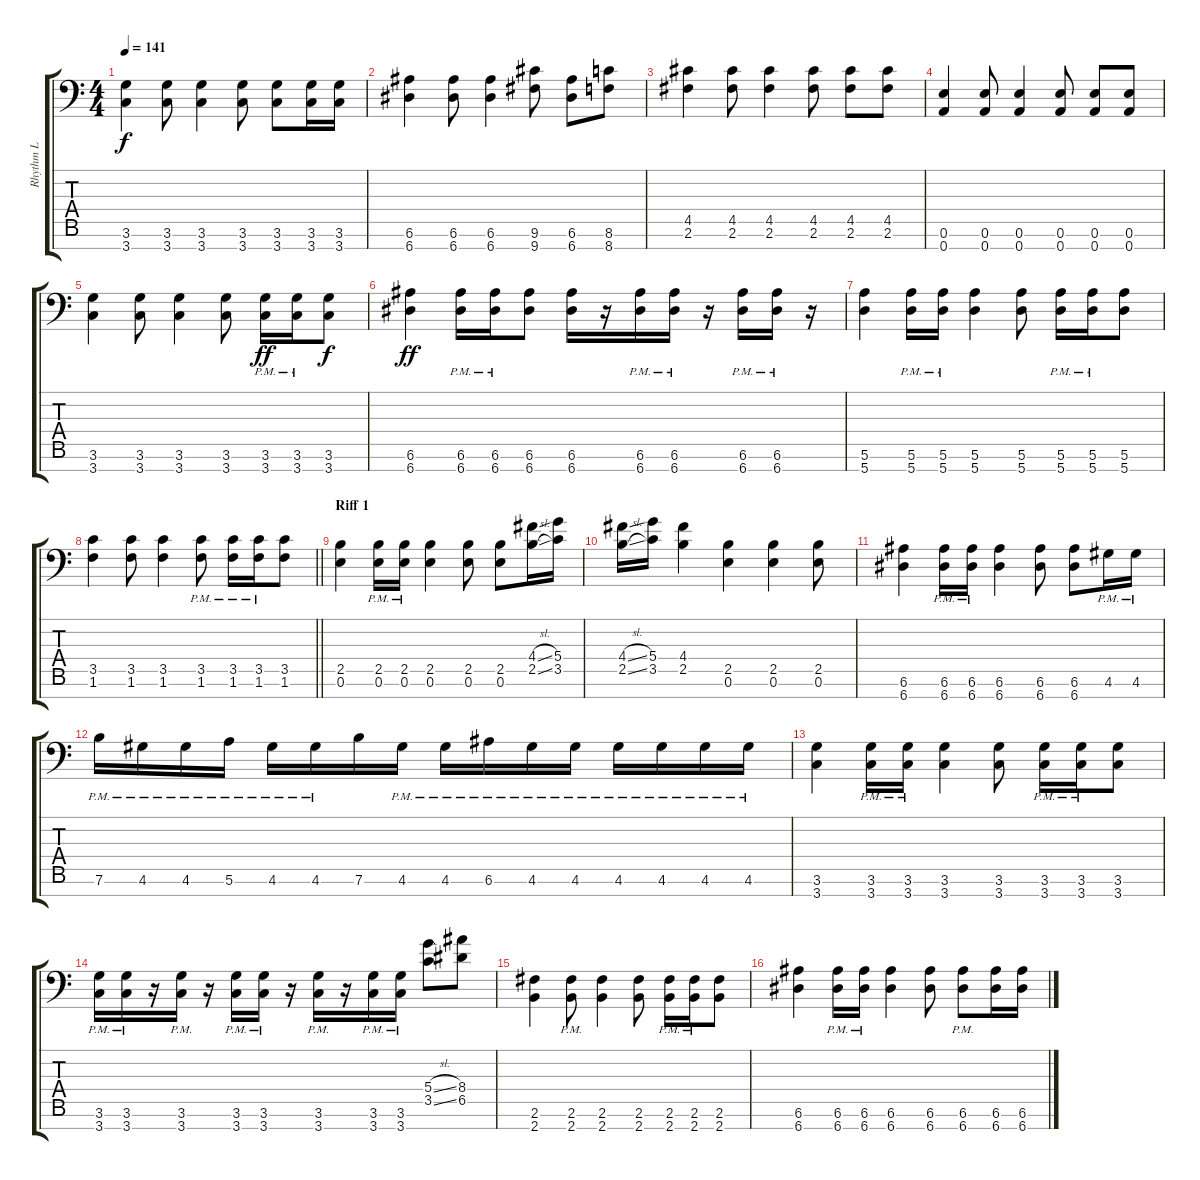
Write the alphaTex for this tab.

\track ("Rhythm L" "Rhythm L") {instrument distortionguitar}
\staff {score tabs}
\tuning (E4 B3 G3 D3 A2 E2 A1) {hide}
\ts (4 4)
\tempo 141
\clef f4
\ks c
(3.6 3.7).4{dy f} (3.6 3.7).8 (3.6 3.7).4 (3.6 3.7).8 (3.6 3.7).8 (3.6 3.7).16 (3.6 3.7).16 |
(6.6 6.7).4 (6.6 6.7).8 (6.6 6.7).4 (9.6 9.7).8 (6.6 6.7).8 (8.6 8.7).8 |
(4.5 2.6).4 (4.5 2.6).8 (4.5 2.6).4 (4.5 2.6).8 (4.5 2.6).8 (4.5 2.6).8 |
(0.6 0.7).4 (0.6 0.7).8 (0.6 0.7).4 (0.6 0.7).8 (0.6 0.7).8 (0.6 0.7).8 |
(3.6 3.7).4 (3.6 3.7).8 (3.6 3.7).4 (3.6 3.7).8 (3.6{pm} 3.7{pm}).16{dy ff} (3.6{pm} 3.7{pm}).16 (3.6 3.7).8{dy f} |
(6.6 6.7).4{dy ff} (6.6{pm} 6.7{pm}).16 (6.6{pm} 6.7{pm}).16 (6.6 6.7).8 (6.6 6.7).16 r.16 (6.6{pm} 6.7{pm}).16 (6.6{pm} 6.7{pm}).16 r.16 (6.6{pm} 6.7{pm}).16 (6.6{pm} 6.7{pm}).16 r.16 |
(5.6 5.7).4 (5.6{pm} 5.7{pm}).16 (5.6{pm} 5.7{pm}).16 (5.6 5.7).4 (5.6 5.7).8 (5.6{pm} 5.7{pm}).16 (5.6{pm} 5.7{pm}).16 (5.6 5.7).8 |
\barLineRight lightlight
(3.5 1.6).4 (3.5 1.6).8 (3.5 1.6).4 (3.5{pm} 1.6{pm}).8 (3.5{pm} 1.6{pm}).16 (3.5{pm} 1.6{pm}).16 (3.5 1.6).8 |
\section ("" "Riff 1")
(2.5 0.6).4 (2.5{pm} 0.6{pm}).16 (2.5{pm} 0.6{pm}).16 (2.5 0.6).4 (2.5 0.6).8 (2.5 0.6).8 (4.4{sl} 2.5{sl}).16 (5.4 3.5).16 |
(4.4{sl} 2.5{sl}).16 (5.4 3.5).16 (4.4 2.5).4 (2.5 0.6).4 (2.5 0.6).4 (2.5 0.6).8 |
(6.6 6.7).4 (6.6{pm} 6.7{pm}).16 (6.6{pm} 6.7{pm}).16 (6.6 6.7).4 (6.6 6.7).8 (6.6 6.7).8 4.6{pm}.16 4.6{pm}.16 |
7.6{pm}.16 4.6{pm}.16 4.6{pm}.16 5.6{pm}.16 4.6{pm}.16 4.6{pm}.16 7.6.16 4.6{pm}.16 4.6{pm}.16 6.6{pm}.16 4.6{pm}.16 4.6{pm}.16 4.6{pm}.16 4.6{pm}.16 4.6{pm}.16 4.6{pm}.16 |
(3.6 3.7).4 (3.6{pm} 3.7{pm}).16 (3.6{pm} 3.7{pm}).16 (3.6 3.7).4 (3.6 3.7).8 (3.6{pm} 3.7{pm}).16 (3.6{pm} 3.7{pm}).16 (3.6 3.7).8 |
(3.6{pm} 3.7{pm}).16 (3.6{pm} 3.7{pm}).16 r.16 (3.6{pm} 3.7{pm}).16 r.16 (3.6{pm} 3.7{pm}).16 (3.6{pm} 3.7{pm}).16 r.16 (3.6{pm} 3.7{pm}).16 r.16 (3.6{pm} 3.7{pm}).16 (3.6{pm} 3.7{pm}).16 (5.4{sl} 3.5{sl}).8 (8.4 6.5).8 |
(2.6 2.7).4 (2.6{pm} 2.7{pm}).8 (2.6 2.7).4 (2.6 2.7).8 (2.6{pm} 2.7{pm}).16 (2.6{pm} 2.7{pm}).16 (2.6 2.7).8 |
(6.6 6.7).4 (6.6{pm} 6.7{pm}).16 (6.6{pm} 6.7{pm}).16 (6.6 6.7).4 (6.6 6.7).8 (6.6{pm} 6.7{pm}).8 (6.6 6.7).16 (6.6 6.7).16
